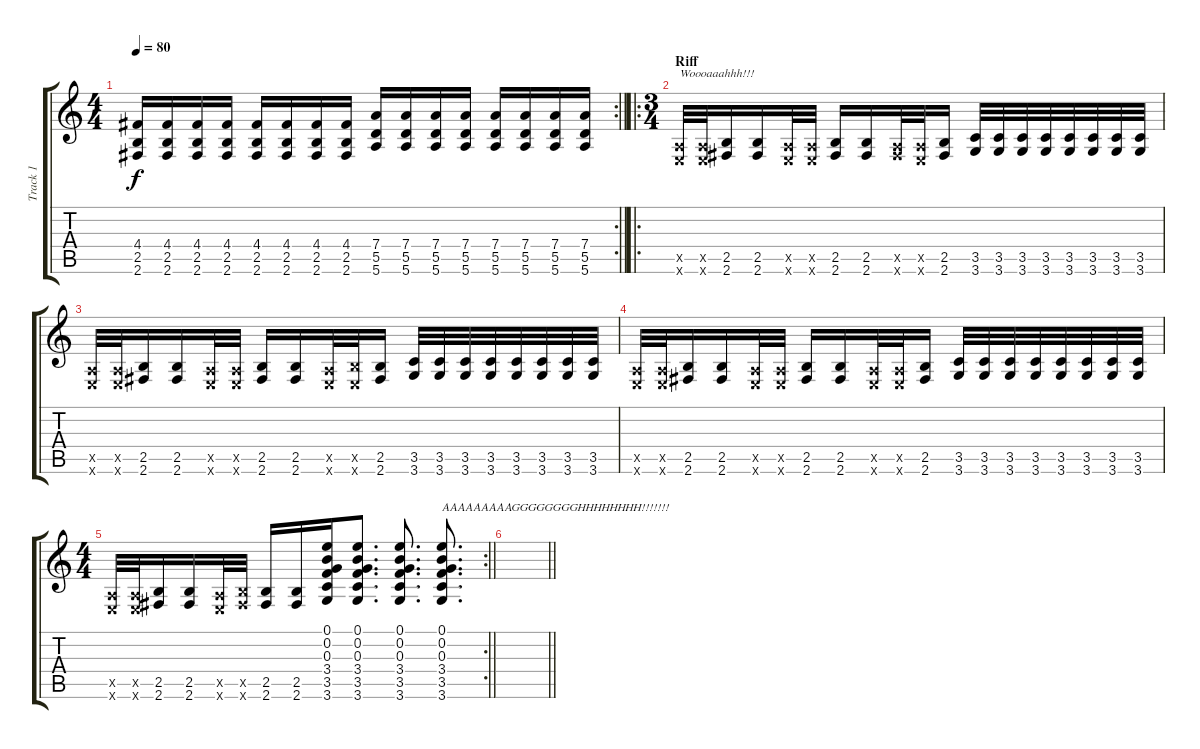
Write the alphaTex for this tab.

\track ("Track 1" "Track 1") {instrument distortionguitar}
\staff {score tabs}
\tuning (E4 B3 G3 D3 A2 E2) {hide}
\rc 2
\ts (4 4)
\tempo 80
\clef g2
\barLineRight lightlight
\ks c
(4.4 2.5 2.6).16{dy f} (4.4 2.5 2.6).16 (4.4 2.5 2.6).16 (4.4 2.5 2.6).16 (4.4 2.5 2.6).16 (4.4 2.5 2.6).16 (4.4 2.5 2.6).16 (4.4 2.5 2.6).16 (7.4 5.5 5.6).16 (7.4 5.5 5.6).16 (7.4 5.5 5.6).16 (7.4 5.5 5.6).16 (7.4 5.5 5.6).16 (7.4 5.5 5.6).16 (7.4 5.5 5.6).16 (7.4 5.5 5.6).16 |
\ro
\ts (3 4)
\section ("" "Riff")
(0.5{x} 0.6{x}).32{txt "Woooaaahhh!!!"} (0.5{x} 0.6{x}).32 (2.5 2.6).16 (2.5 2.6).16 (0.5{x} 0.6{x}).32 (0.5{x} 0.6{x}).32 (2.5 2.6).16 (2.5 2.6).16 (0.5{x} 2.6{x}).32 (0.5{x} 0.6{x}).32 (2.5 2.6).16 (3.5 3.6).32 (3.5 3.6).32 (3.5 3.6).32 (3.5 3.6).32 (3.5 3.6).32 (3.5 3.6).32 (3.5 3.6).32 (3.5 3.6).32 |
(0.5{x} 0.6{x}).32 (0.5{x} 0.6{x}).32 (2.5 2.6).16 (2.5 2.6).16 (0.5{x} 0.6{x}).32 (0.5{x} 0.6{x}).32 (2.5 2.6).16 (2.5 2.6).16 (0.5{x} 0.6{x}).32 (2.5{x} 0.6{x}).32 (2.5 2.6).16 (3.5 3.6).32 (3.5 3.6).32 (3.5 3.6).32 (3.5 3.6).32 (3.5 3.6).32 (3.5 3.6).32 (3.5 3.6).32 (3.5 3.6).32 |
(0.5{x} 0.6{x}).32 (0.5{x} 0.6{x}).32 (2.5 2.6).16 (2.5 2.6).16 (0.5{x} 0.6{x}).32 (0.5{x} 0.6{x}).32 (2.5 2.6).16 (2.5 2.6).16 (0.5{x} 0.6{x}).32 (0.5{x} 0.6{x}).32 (2.5 2.6).16 (3.5 3.6).32 (3.5 3.6).32 (3.5 3.6).32 (3.5 3.6).32 (3.5 3.6).32 (3.5 3.6).32 (3.5 3.6).32 (3.5 3.6).32 |
\rc 2
\ts (4 4)
\barLineRight lightlight
(0.5{x} 0.6{x}).32 (0.5{x} 0.6{x}).32 (2.5 2.6).16 (2.5 2.6).16 (0.5{x} 0.6{x}).32 (2.5{x} 2.6{x}).32 (2.5 2.6).16 (2.5 2.6).16 (0.1 0.2 0.3 3.4 3.5 3.6).16 (0.1 0.2 0.3 3.4 3.5 3.6).8{d} (0.1 0.2 0.3 3.4 3.5 3.6).8{d} (0.1 0.2 0.3 3.4 3.5 3.6).8{d txt "AAAAAAAAAGGGGGGGGHHHHHHHH!!!!!!!"} |
\barLineRight lightlight
